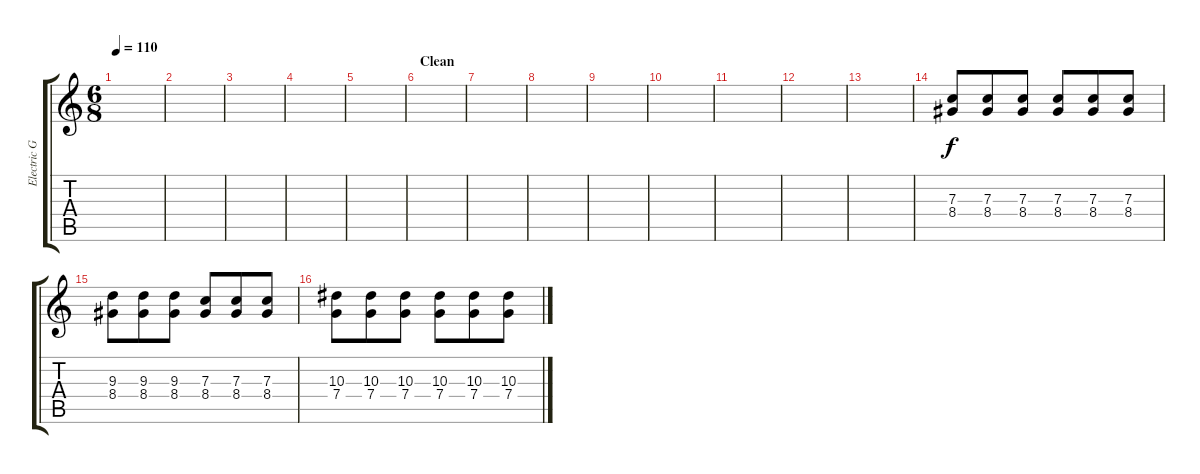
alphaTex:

\track ("Electric Guitar" "Electric G") {instrument electricguitarclean}
\staff {score tabs}
\tuning (D4 A3 F3 C3 G2 C2) {hide}
\ts (6 8)
\tempo 110
\clef g2
\ks c
|
|
|
|
|
\section ("" "Clean")
|
|
|
|
|
|
|
|
(7.3 8.4).8 (7.3 8.4).8 (7.3 8.4).8 (7.3 8.4).8 (7.3 8.4).8 (7.3 8.4).8 |
(9.3 8.4).8 (9.3 8.4).8 (9.3 8.4).8 (7.3 8.4).8 (7.3 8.4).8 (7.3 8.4).8 |
(10.3 7.4).8 (10.3 7.4).8 (10.3 7.4).8 (10.3 7.4).8 (10.3 7.4).8 (10.3 7.4).8
